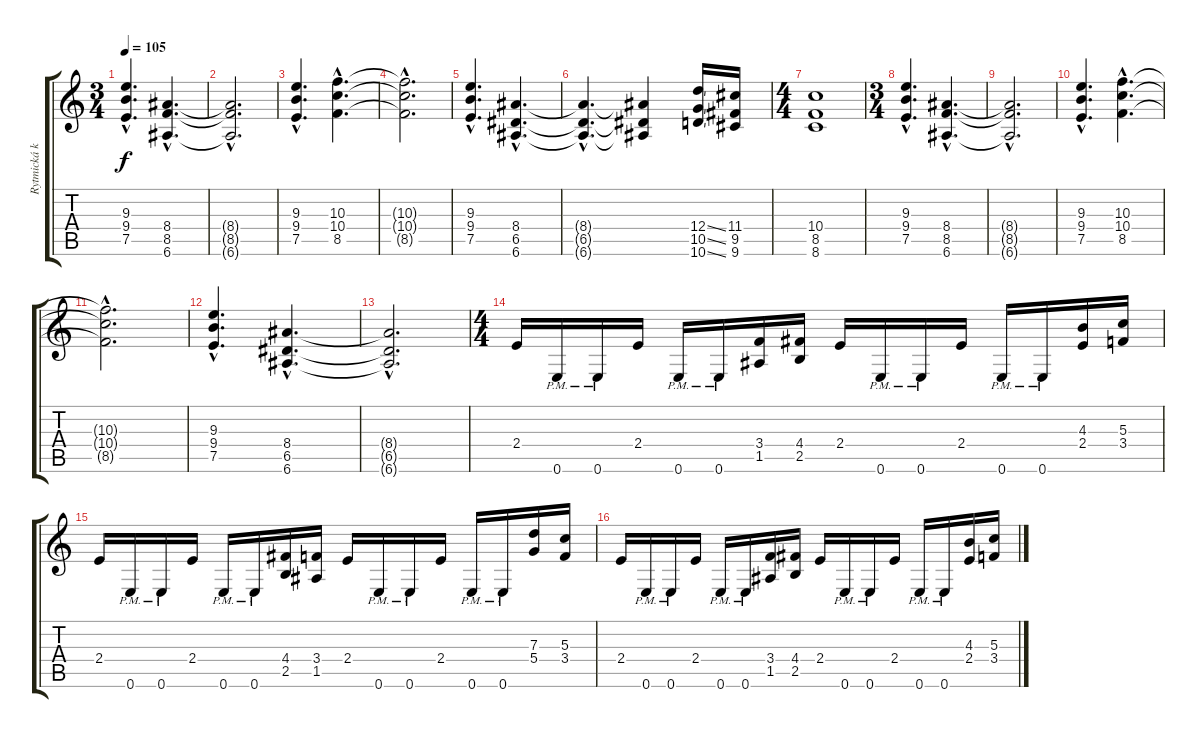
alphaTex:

\track ("Rytmická kytara" "Rytmická k") {instrument overdrivenguitar}
\staff {score tabs}
\tuning (E4 B3 G3 D3 A2 E2) {hide}
\ts (3 4)
\tempo 105
\clef g2
\ks c
(9.3{hac} 9.4{hac} 7.5{hac}).4{d dy f} (8.4{hac} 8.5{hac} 6.6{hac}).4{d} |
(8.4{hac t} 8.5{hac t} 6.6{hac t}).2{d} |
(9.3{hac} 9.4{hac} 7.5{hac}).4{d} (10.3{hac} 10.4{hac} 8.5{hac}).4{d} |
(10.3{hac t} 10.4{hac t} 8.5{hac t}).2{d} |
(9.3{hac} 9.4{hac} 7.5{hac}).4{d} (8.4{hac} 6.5{hac} 6.6{hac}).4{d} |
(8.4{hac t} 6.5{hac t} 6.6{hac t}).4{d} (8.4{t} 6.5{t} 6.6{t}).4 (12.4{ss} 10.5{ss} 10.6{ss}).16 (11.4 9.5 9.6).16 |
\ts (4 4)
(10.4 8.5 8.6).1 |
\ts (3 4)
(9.3{hac} 9.4{hac} 7.5{hac}).4{d} (8.4{hac} 8.5{hac} 6.6{hac}).4{d} |
(8.4{hac t} 8.5{hac t} 6.6{hac t}).2{d} |
(9.3{hac} 9.4{hac} 7.5{hac}).4{d} (10.3{hac} 10.4{hac} 8.5{hac}).4{d} |
(10.3{hac t} 10.4{hac t} 8.5{hac t}).2{d} |
(9.3{hac} 9.4{hac} 7.5{hac}).4{d} (8.4{hac} 6.5{hac} 6.6{hac}).4{d} |
(8.4{hac t} 6.5{hac t} 6.6{hac t}).2{d} |
\ts (4 4)
2.4.16 0.6{pm}.16 0.6{pm}.16 2.4.16 0.6{pm}.16 0.6{pm}.16 (3.4 1.5).16 (4.4 2.5).16 2.4.16 0.6{pm}.16 0.6{pm}.16 2.4.16 0.6{pm}.16 0.6{pm}.16 (4.3 2.4).16 (5.3 3.4).16 |
2.4.16 0.6{pm}.16 0.6{pm}.16 2.4.16 0.6{pm}.16 0.6{pm}.16 (4.4 2.5).16 (3.4 1.5).16 2.4.16 0.6{pm}.16 0.6{pm}.16 2.4.16 0.6{pm}.16 0.6{pm}.16 (7.3 5.4).16 (5.3 3.4).16 |
2.4.16 0.6{pm}.16 0.6{pm}.16 2.4.16 0.6{pm}.16 0.6{pm}.16 (3.4 1.5).16 (4.4 2.5).16 2.4.16 0.6{pm}.16 0.6{pm}.16 2.4.16 0.6{pm}.16 0.6{pm}.16 (4.3 2.4).16 (5.3 3.4).16
